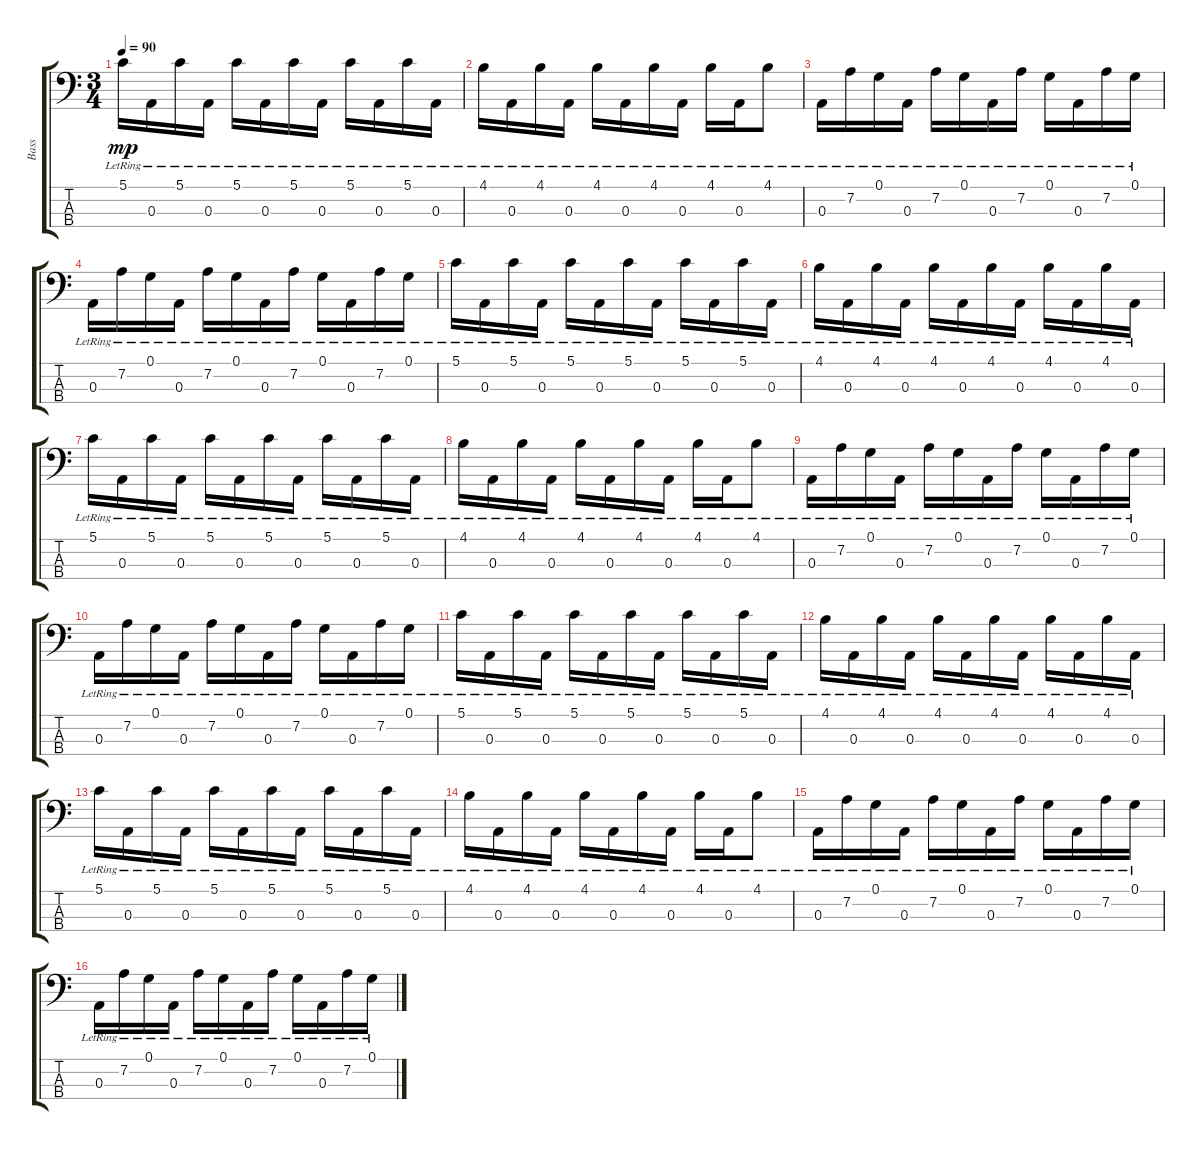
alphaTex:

\track ("Bass" "Bass") {instrument electricbassfinger}
\staff {score tabs}
\tuning (G2 D2 A1 D1) {hide}
\ts (3 4)
\tempo 90
\clef f4
\ks c
5.1{lr}.16{dy mp} 0.3{lr}.16 5.1{lr}.16 0.3{lr}.16 5.1{lr}.16 0.3{lr}.16 5.1{lr}.16 0.3{lr}.16 5.1{lr}.16 0.3{lr}.16 5.1{lr}.16 0.3{lr}.16 |
4.1{lr}.16 0.3{lr}.16 4.1{lr}.16 0.3{lr}.16 4.1{lr}.16 0.3{lr}.16 4.1{lr}.16 0.3{lr}.16 4.1{lr}.16 0.3{lr}.16 4.1{lr}.8 |
0.3{lr}.16 7.2{lr}.16 0.1{lr}.16 0.3{lr}.16 7.2{lr}.16 0.1{lr}.16 0.3{lr}.16 7.2{lr}.16 0.1{lr}.16 0.3{lr}.16 7.2{lr}.16 0.1{lr}.16 |
0.3{lr}.16 7.2{lr}.16 0.1{lr}.16 0.3{lr}.16 7.2{lr}.16 0.1{lr}.16 0.3{lr}.16 7.2{lr}.16 0.1{lr}.16 0.3{lr}.16 7.2{lr}.16 0.1{lr}.16 |
5.1{lr}.16 0.3{lr}.16 5.1{lr}.16 0.3{lr}.16 5.1{lr}.16 0.3{lr}.16 5.1{lr}.16 0.3{lr}.16 5.1{lr}.16 0.3{lr}.16 5.1{lr}.16 0.3{lr}.16 |
4.1{lr}.16 0.3{lr}.16 4.1{lr}.16 0.3{lr}.16 4.1{lr}.16 0.3{lr}.16 4.1{lr}.16 0.3{lr}.16 4.1{lr}.16 0.3{lr}.16 4.1{lr}.16 0.3{lr}.16 |
5.1{lr}.16 0.3{lr}.16 5.1{lr}.16 0.3{lr}.16 5.1{lr}.16 0.3{lr}.16 5.1{lr}.16 0.3{lr}.16 5.1{lr}.16 0.3{lr}.16 5.1{lr}.16 0.3{lr}.16 |
4.1{lr}.16 0.3{lr}.16 4.1{lr}.16 0.3{lr}.16 4.1{lr}.16 0.3{lr}.16 4.1{lr}.16 0.3{lr}.16 4.1{lr}.16 0.3{lr}.16 4.1{lr}.8 |
0.3{lr}.16 7.2{lr}.16 0.1{lr}.16 0.3{lr}.16 7.2{lr}.16 0.1{lr}.16 0.3{lr}.16 7.2{lr}.16 0.1{lr}.16 0.3{lr}.16 7.2{lr}.16 0.1{lr}.16 |
0.3{lr}.16 7.2{lr}.16 0.1{lr}.16 0.3{lr}.16 7.2{lr}.16 0.1{lr}.16 0.3{lr}.16 7.2{lr}.16 0.1{lr}.16 0.3{lr}.16 7.2{lr}.16 0.1{lr}.16 |
5.1{lr}.16 0.3{lr}.16 5.1{lr}.16 0.3{lr}.16 5.1{lr}.16 0.3{lr}.16 5.1{lr}.16 0.3{lr}.16 5.1{lr}.16 0.3{lr}.16 5.1{lr}.16 0.3{lr}.16 |
4.1{lr}.16 0.3{lr}.16 4.1{lr}.16 0.3{lr}.16 4.1{lr}.16 0.3{lr}.16 4.1{lr}.16 0.3{lr}.16 4.1{lr}.16 0.3{lr}.16 4.1{lr}.16 0.3{lr}.16 |
5.1{lr}.16 0.3{lr}.16 5.1{lr}.16 0.3{lr}.16 5.1{lr}.16 0.3{lr}.16 5.1{lr}.16 0.3{lr}.16 5.1{lr}.16 0.3{lr}.16 5.1{lr}.16 0.3{lr}.16 |
4.1{lr}.16 0.3{lr}.16 4.1{lr}.16 0.3{lr}.16 4.1{lr}.16 0.3{lr}.16 4.1{lr}.16 0.3{lr}.16 4.1{lr}.16 0.3{lr}.16 4.1{lr}.8 |
0.3{lr}.16 7.2{lr}.16 0.1{lr}.16 0.3{lr}.16 7.2{lr}.16 0.1{lr}.16 0.3{lr}.16 7.2{lr}.16 0.1{lr}.16 0.3{lr}.16 7.2{lr}.16 0.1{lr}.16 |
0.3{lr}.16 7.2{lr}.16 0.1{lr}.16 0.3{lr}.16 7.2{lr}.16 0.1{lr}.16 0.3{lr}.16 7.2{lr}.16 0.1{lr}.16 0.3{lr}.16 7.2{lr}.16 0.1{lr}.16
